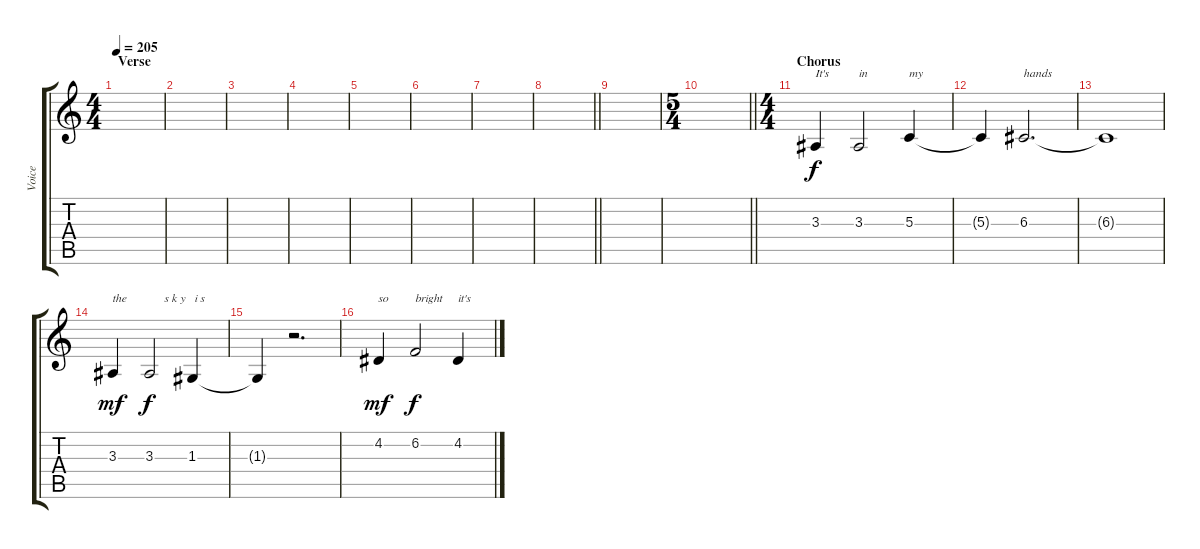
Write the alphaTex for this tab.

\track ("Voice" "Voice") {instrument clarinet}
\staff {score tabs}
\tuning (E4 B3 G3 D3 A2 E2) {hide}
\ts (4 4)
\section ("" "Verse")
\tempo 205
\clef g2
\ks c
|
|
|
|
|
|
|
\barLineRight lightlight
|
|
\ts (5 4)
\barLineRight lightlight
|
\ts (4 4)
\section ("" "Chorus")
3.3.4{txt "It's"} 3.3.2{txt "in"} 5.3.4{txt "my"} |
5.3{t}.4 6.3.2{d txt "hands"} |
6.3{t}.1 |
3.3.4{txt "the" dy mf} 3.3.2{txt "     s k y   i s" dy f} 1.3.4 |
1.3{t}.4 r.2{d} |
4.2.4{txt "so" dy mf} 6.2.2{txt "bright" dy f} 4.2.4{txt "it's"}
